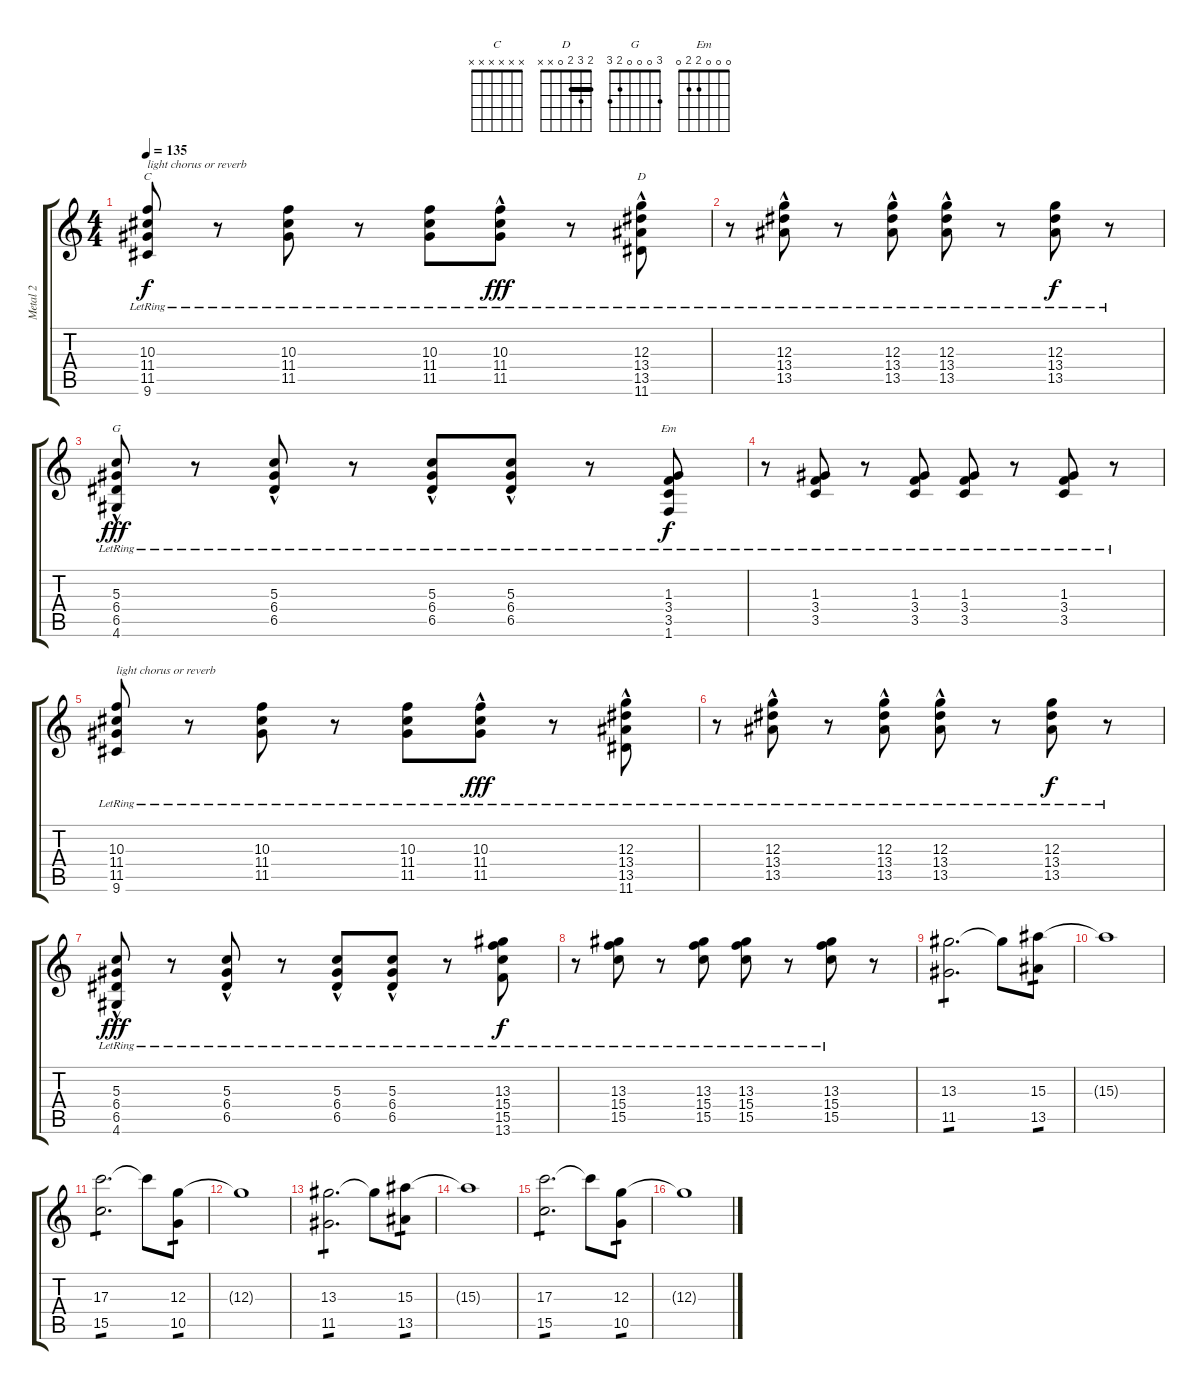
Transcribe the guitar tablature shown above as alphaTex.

\track ("Metal 2" "Metal 2") {instrument electricguitarjazz}
\staff {score tabs}
\tuning (E4 B3 G3 D3 A2 E2) {hide}
\chord ("C" x x x x x x)
\chord ("D" 2 3 2 0 x x) {barre 2}
\chord ("G" 3 0 0 0 2 3)
\chord ("Em" 0 0 0 2 2 0)
\ts (4 4)
\tempo 135
\clef g2
\ks c
(10.3 11.4{lr} 11.5{lr} 9.6{lr}).8{ch "C" txt "light chorus or reverb" dy f} r.8 (10.3 11.4{lr} 11.5{lr}).8 r.8 (10.3 11.4{lr} 11.5{lr}).8 (10.3{hac lr} 11.4{lr} 11.5{lr}).8{dy fff} r.8 (12.3{hac lr} 13.4{lr} 13.5{lr} 11.6{lr}).8{ch "D"} |
r.8 (12.3{hac lr} 13.4{lr} 13.5{lr}).8 r.8 (12.3{hac lr} 13.4{lr} 13.5{lr}).8 (12.3{hac lr} 13.4{lr} 13.5{lr}).8 r.8 (12.3 13.4{lr} 13.5{lr}).8{dy f} r.8 |
(5.3{hac lr} 6.4{lr} 6.5{lr} 4.6{lr}).8{ch "G" dy fff} r.8 (5.3{hac lr} 6.4{lr} 6.5{lr}).8 r.8 (5.3{hac lr} 6.4{lr} 6.5{lr}).8 (5.3{hac lr} 6.4{lr} 6.5{lr}).8 r.8 (1.3{lr} 3.4{lr} 3.5{lr} 1.6{lr}).8{ch "Em" dy f} |
r.8 (1.3{lr} 3.4{lr} 3.5{lr}).8 r.8 (1.3{lr} 3.4{lr} 3.5{lr}).8 (1.3{lr} 3.4{lr} 3.5{lr}).8 r.8 (1.3{lr} 3.4{lr} 3.5{lr}).8 r.8 |
(10.3 11.4{lr} 11.5{lr} 9.6{lr}).8{txt "light chorus or reverb"} r.8 (10.3 11.4{lr} 11.5{lr}).8 r.8 (10.3 11.4{lr} 11.5{lr}).8 (10.3{hac lr} 11.4{lr} 11.5{lr}).8{dy fff} r.8 (12.3{hac lr} 13.4{lr} 13.5{lr} 11.6{lr}).8 |
r.8 (12.3{hac lr} 13.4{lr} 13.5{lr}).8 r.8 (12.3{hac lr} 13.4{lr} 13.5{lr}).8 (12.3{hac lr} 13.4{lr} 13.5{lr}).8 r.8 (12.3 13.4{lr} 13.5{lr}).8{dy f} r.8 |
(5.3{hac lr} 6.4{lr} 6.5{lr} 4.6{lr}).8{dy fff} r.8 (5.3{hac lr} 6.4{lr} 6.5{lr}).8 r.8 (5.3{hac lr} 6.4{lr} 6.5{lr}).8 (5.3{hac lr} 6.4{lr} 6.5{lr}).8 r.8 (13.3{lr} 15.4{lr} 15.5{lr} 13.6).8{dy f} |
r.8 (13.3{lr} 15.4{lr} 15.5{lr}).8 r.8 (13.3{lr} 15.4{lr} 15.5{lr}).8 (13.3{lr} 15.4{lr} 15.5{lr}).8 r.8 (13.3{lr} 15.4{lr} 15.5{lr}).8 r.8 |
(13.3 11.5).2{d tp 1} 13.3{t}.8 (15.3 13.5).8{tp 1} |
15.3{t}.1 |
(17.3 15.5).2{d tp 1} 17.3{t}.8 (12.3 10.5).8{tp 1} |
12.3{t}.1 |
(13.3 11.5).2{d tp 1} 13.3{t}.8 (15.3 13.5).8{tp 1} |
15.3{t}.1 |
(17.3 15.5).2{d tp 1} 17.3{t}.8 (12.3 10.5).8{tp 1} |
12.3{t}.1
